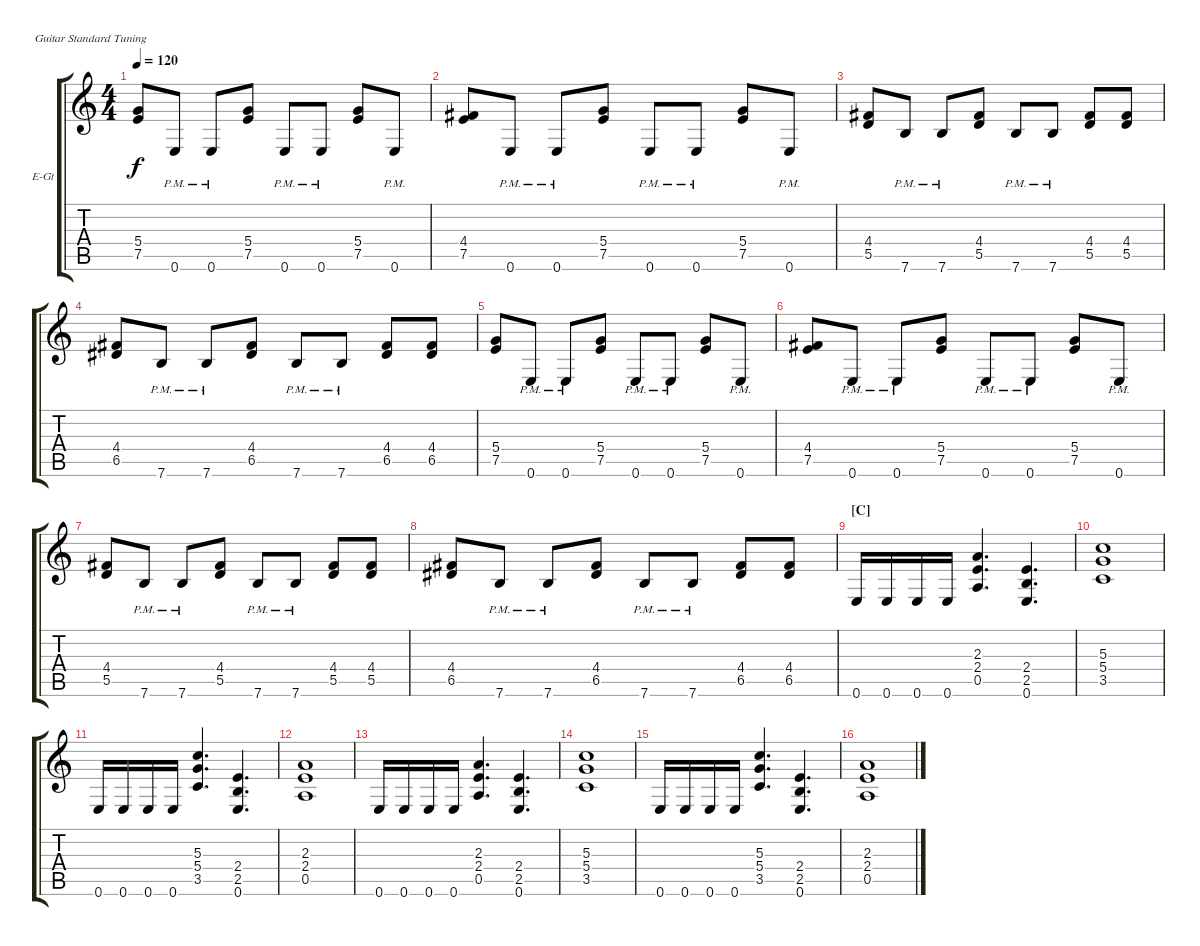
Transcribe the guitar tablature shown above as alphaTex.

\defaultSystemsLayout 4
\bracketExtendMode groupsimilarinstruments
\firstSystemTrackNameOrientation horizontal
\otherSystemsTrackNameOrientation horizontal
\track ("Hammett" "E-Gt") {instrument distortionguitar}
\staff {score tabs}
\tuning (E4 B3 G3 D3 A2 E2)
\ts (4 4)
\tempo 120
\clef g2
\scale
0.333333
\ks c
(5.4 7.5).8{dy f} 0.6{pm}.8 0.6{pm}.8 (5.4 7.5).8 0.6{pm}.8 0.6{pm}.8 (5.4 7.5).8 0.6{pm}.8 |
\scale
0.333333 (4.4 7.5).8 0.6{pm}.8 0.6{pm}.8 (5.4 7.5).8 0.6{pm}.8 0.6{pm}.8 (5.4 7.5).8 0.6{pm}.8 |
\scale
0.333333 (4.4 5.5).8 7.6{pm}.8 7.6{pm}.8 (4.4 5.5).8 7.6{pm}.8 7.6{pm}.8 (4.4 5.5).8 (4.4 5.5).8 |
\scale
0.333333 (4.4 6.5).8 7.6{pm}.8 7.6{pm}.8 (4.4 6.5).8 7.6{pm}.8 7.6{pm}.8 (4.4 6.5).8 (4.4 6.5).8 |
\scale
0.333333 (5.4 7.5).8 0.6{pm}.8 0.6{pm}.8 (5.4 7.5).8 0.6{pm}.8 0.6{pm}.8 (5.4 7.5).8 0.6{pm}.8 |
\scale
0.333333 (4.4 7.5).8 0.6{pm}.8 0.6{pm}.8 (5.4 7.5).8 0.6{pm}.8 0.6{pm}.8 (5.4 7.5).8 0.6{pm}.8 |
(4.4 5.5).8 7.6{pm}.8 7.6{pm}.8 (4.4 5.5).8 7.6{pm}.8 7.6{pm}.8 (4.4 5.5).8 (4.4 5.5).8 |
(4.4 6.5).8 7.6{pm}.8 7.6{pm}.8 (4.4 6.5).8 7.6{pm}.8 7.6{pm}.8 (4.4 6.5).8 (4.4 6.5).8 |
\section ("C" "")
0.6.16 0.6.16 0.6.16 0.6.16 (2.3 2.4 0.5).4{d} (2.4 2.5 0.6).4{d} |
(5.3 5.4 3.5).1 |
0.6.16 0.6.16 0.6.16 0.6.16 (5.3 5.4 3.5).4{d} (2.4 2.5 0.6).4{d} |
(2.3 2.4 0.5).1 |
0.6.16 0.6.16 0.6.16 0.6.16 (2.3 2.4 0.5).4{d} (2.4 2.5 0.6).4{d} |
(5.3 5.4 3.5).1 |
0.6.16 0.6.16 0.6.16 0.6.16 (5.3 5.4 3.5).4{d} (2.4 2.5 0.6).4{d} |
(2.3 2.4 0.5).1
